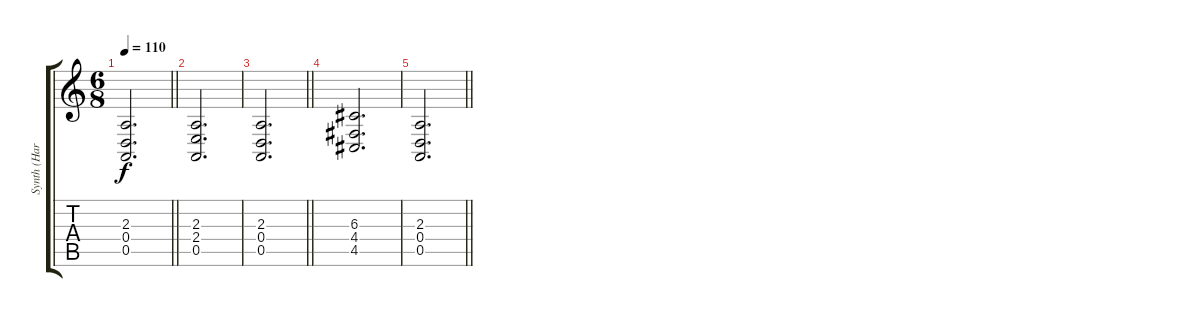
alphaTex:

\track ("Synth (Harmonics)" "Synth (Har") {instrument pad8sweep}
\staff {score tabs}
\tuning (E4 B3 G3 D3 A2 E2) {hide}
\ts (6 8)
\tempo 110
\clef g2
\barLineRight lightlight
\ks c
(2.3 0.4 0.5).2{d dy f} |
(2.3 2.4 0.5).2{d} |
\barLineRight lightlight
(2.3 0.4 0.5).2{d} |
(6.3 4.4 4.5).2{d} |
\barLineRight lightlight
(2.3 0.4 0.5).2{d}
